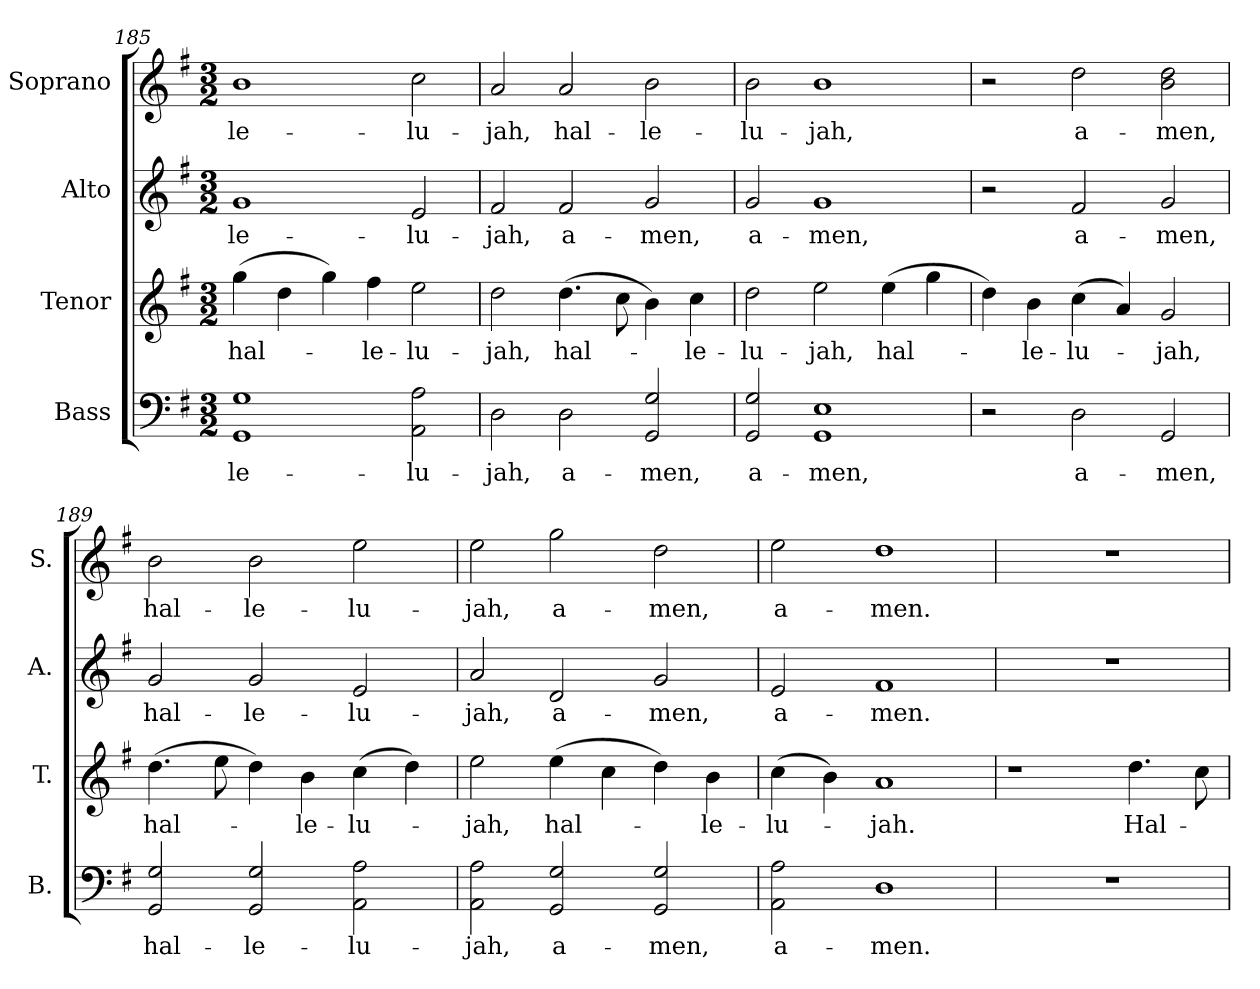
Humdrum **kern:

**kern	**text	**kern	**text	**kern	**text	**kern	**text
*part4	*part4	*part3	*part3	*part2	*part2	*part1	*part1
*staff4	*staff4	*staff3	*staff3	*staff2	*staff2	*staff1	*staff1
*I"Bass	*	*I"Tenor	*	*I"Alto	*	*I"Soprano	*
*I'B.	*	*I'T.	*	*I'A.	*	*I'S.	*
*clefF4	*	*clefG2	*	*clefG2	*	*clefG2	*
*k[f#]	*	*k[f#]	*	*k[f#]	*	*k[f#]	*
*G:	*	*G:	*	*G:	*	*G:	*
*M3/2	*	*M3/2	*	*M3/2	*	*M3/2	*
=185	=185	=185	=185	=185	=185	=185	=185
!	!LO:LY:b:color=#000000	!	!	!	!	!	!
!	!	!	!LO:LY:b:color=#000000	!	!	!	!
!	!	!	!	!	!LO:LY:b:color=#000000	!	!
!	!	!	!	!	!	!	!LO:LY:b:color=#000000
1GGi 1Gi	-le-	(4ggi\	hal-	1gi	-le-	1bi	-le-
.	.	4ddi\	.	.	.	.	.
.	.	4ggi\)	.	.	.	.	.
!	!	!	!LO:LY:b:color=#000000	!	!	!	!
.	.	4ff#i\	-le-	.	.	.	.
!	!LO:LY:b:color=#000000	!	!	!	!	!	!
!	!	!	!LO:LY:b:color=#000000	!	!	!	!
!	!	!	!	!	!LO:LY:b:color=#000000	!	!
!	!	!	!	!	!	!	!LO:LY:b:color=#000000
2AAi\ 2Ai	-lu-	2eei\	-lu-	2ei/	-lu-	2cci\	-lu-
=186	=186	=186	=186	=186	=186	=186	=186
!	!LO:LY:b:color=#000000	!	!	!	!	!	!
!	!	!	!LO:LY:b:color=#000000	!	!	!	!
!	!	!	!	!	!LO:LY:b:color=#000000	!	!
!	!	!	!	!	!	!	!LO:LY:b:color=#000000
2Di\	-jah,	2ddi\	-jah,	2f#i/	-jah,	2ai/	-jah,
!	!LO:LY:b:color=#000000	!	!	!	!	!	!
!	!	!	!LO:LY:b:color=#000000	!	!	!	!
!	!	!	!	!	!LO:LY:b:color=#000000	!	!
!	!	!	!	!	!	!	!LO:LY:b:color=#000000
2Di\	a-	(4.ddi\	hal-	2f#i/	a-	2ai/	hal-
.	.	8cci\	.	.	.	.	.
!	!LO:LY:b:color=#000000	!	!	!	!	!	!
!	!	!	!	!	!LO:LY:b:color=#000000	!	!
!	!	!	!	!	!	!	!LO:LY:b:color=#000000
2GGi/ 2Gi	-men,	4bi\)	.	2gi/	-men,	2bi\	-le-
!	!	!	!LO:LY:b:color=#000000	!	!	!	!
.	.	4cci\	-le-	.	.	.	.
=187	=187	=187	=187	=187	=187	=187	=187
!	!LO:LY:b:color=#000000	!	!	!	!	!	!
!	!	!	!LO:LY:b:color=#000000	!	!	!	!
!	!	!	!	!	!LO:LY:b:color=#000000	!	!
!	!	!	!	!	!	!	!LO:LY:b:color=#000000
2GGi/ 2Gi	a-	2ddi\	-lu-	2gi/	a-	2bi\	-lu-
!	!LO:LY:b:color=#000000	!	!	!	!	!	!
!	!	!	!LO:LY:b:color=#000000	!	!	!	!
!	!	!	!	!	!LO:LY:b:color=#000000	!	!
!	!	!	!	!	!	!	!LO:LY:b:color=#000000
1GGi 1Ei	-men,	2eei\	-jah,	1gi	-men,	1bi	-jah,
!	!	!	!LO:LY:b:color=#000000	!	!	!	!
.	.	(4eei\	hal-	.	.	.	.
.	.	4ggi\	.	.	.	.	.
!!LO:LB:g=z
=188	=188	=188	=188	=188	=188	=188	=188
2r	.	4ddi\)	.	2r	.	2r	.
!	!	!	!LO:LY:b:color=#000000	!	!	!	!
.	.	4bi\	-le-	.	.	.	.
!	!LO:LY:b:color=#000000	!	!	!	!	!	!
!	!	!	!LO:LY:b:color=#000000	!	!	!	!
!	!	!	!	!	!LO:LY:b:color=#000000	!	!
!	!	!	!	!	!	!	!LO:LY:b:color=#000000
2Di\	a-	(4cci\	-lu-	2f#i/	a-	2ddi\	a-
.	.	4ai/)	.	.	.	.	.
!	!LO:LY:b:color=#000000	!	!	!	!	!	!
!	!	!	!LO:LY:b:color=#000000	!	!	!	!
!	!	!	!	!	!LO:LY:b:color=#000000	!	!
!	!	!	!	!	!	!	!LO:LY:b:color=#000000
2GGi/	-men,	2gi/	-jah,	2gi/	-men,	2bi\ 2ddi	-men,
=189	=189	=189	=189	=189	=189	=189	=189
!	!LO:LY:b:color=#000000	!	!	!	!	!	!
!	!	!	!LO:LY:b:color=#000000	!	!	!	!
!	!	!	!	!	!LO:LY:b:color=#000000	!	!
!	!	!	!	!	!	!	!LO:LY:b:color=#000000
2GGi/ 2Gi	hal-	(4.ddi\	hal-	2gi/	hal-	2bi\	hal-
.	.	8eei\	.	.	.	.	.
!	!LO:LY:b:color=#000000	!	!	!	!	!	!
!	!	!	!	!	!LO:LY:b:color=#000000	!	!
!	!	!	!	!	!	!	!LO:LY:b:color=#000000
2GGi/ 2Gi	-le-	4ddi\)	.	2gi/	-le-	2bi\	-le-
!	!	!	!LO:LY:b:color=#000000	!	!	!	!
.	.	4bi\	-le-	.	.	.	.
!	!LO:LY:b:color=#000000	!	!	!	!	!	!
!	!	!	!LO:LY:b:color=#000000	!	!	!	!
!	!	!	!	!	!LO:LY:b:color=#000000	!	!
!	!	!	!	!	!	!	!LO:LY:b:color=#000000
2AAi\ 2Ai	-lu-	(4cci\	-lu-	2ei/	-lu-	2eei\	-lu-
.	.	4ddi\)	.	.	.	.	.
=190	=190	=190	=190	=190	=190	=190	=190
!	!LO:LY:b:color=#000000	!	!	!	!	!	!
!	!	!	!LO:LY:b:color=#000000	!	!	!	!
!	!	!	!	!	!LO:LY:b:color=#000000	!	!
!	!	!	!	!	!	!	!LO:LY:b:color=#000000
2AAi\ 2Ai	-jah,	2eei\	-jah,	2ai/	-jah,	2eei\	-jah,
!	!LO:LY:b:color=#000000	!	!	!	!	!	!
!	!	!	!LO:LY:b:color=#000000	!	!	!	!
!	!	!	!	!	!LO:LY:b:color=#000000	!	!
!	!	!	!	!	!	!	!LO:LY:b:color=#000000
2GGi/ 2Gi	a-	(4eei\	hal-	2di/	a-	2ggi\	a-
.	.	4cci\	.	.	.	.	.
!	!LO:LY:b:color=#000000	!	!	!	!	!	!
!	!	!	!	!	!LO:LY:b:color=#000000	!	!
!	!	!	!	!	!	!	!LO:LY:b:color=#000000
2GGi/ 2Gi	-men,	4ddi\)	.	2gi/	-men,	2ddi\	-men,
!	!	!	!LO:LY:b:color=#000000	!	!	!	!
.	.	4bi\	-le-	.	.	.	.
=191	=191	=191	=191	=191	=191	=191	=191
!	!LO:LY:b:color=#000000	!	!	!	!	!	!
!	!	!	!LO:LY:b:color=#000000	!	!	!	!
!	!	!	!	!	!LO:LY:b:color=#000000	!	!
!	!	!	!	!	!	!	!LO:LY:b:color=#000000
2AAi\ 2Ai	a-	(4cci\	-lu-	2ei/	a-	2eei\	a-
.	.	4bi\)	.	.	.	.	.
!	!LO:LY:b:color=#000000	!	!	!	!	!	!
!	!	!	!LO:LY:b:color=#000000	!	!	!	!
!	!	!	!	!	!LO:LY:b:color=#000000	!	!
!	!	!	!	!	!	!	!LO:LY:b:color=#000000
1Di	-men.	1ai	-jah.	1f#i	-men.	1ddi	-men.
=192	=192	=192	=192	=192	=192	=192	=192
!LO:N:vis=1	!	!	!	!LO:N:vis=1	!	!LO:N:vis=1	!
1.r	.	1r	.	1.r	.	1.r	.
!	!	!	!LO:LY:b:color=#000000	!	!	!	!
.	.	4.ddi\	Hal-	.	.	.	.
.	.	8cci\	.	.	.	.	.
=	=	=	=	=	=	=	=
*-	*-	*-	*-	*-	*-	*-	*-
